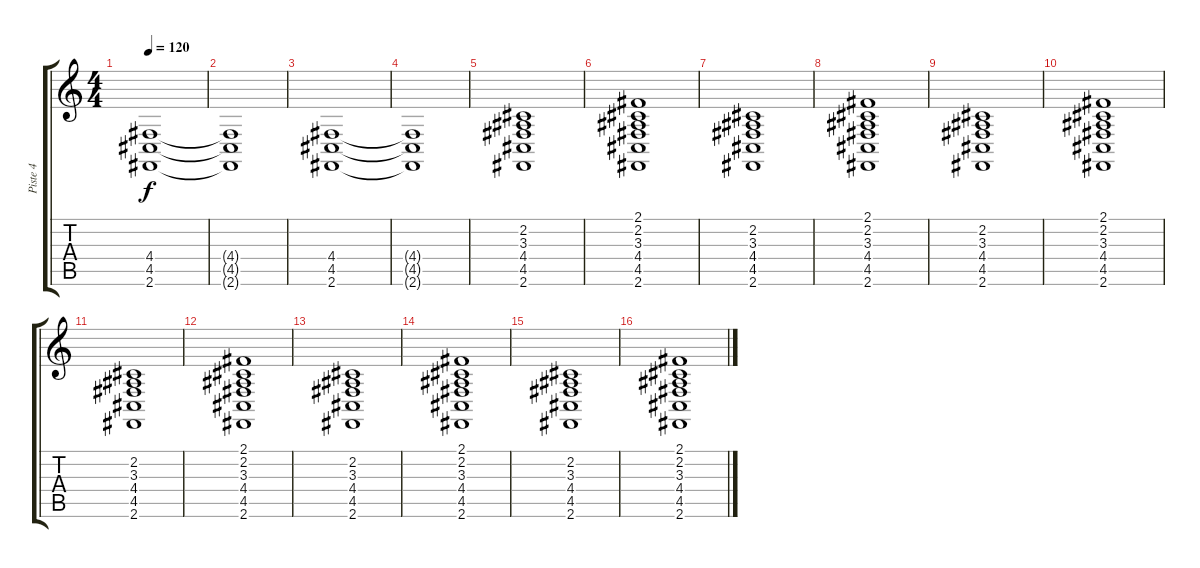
\track ("Piste 4" "Piste 4") {instrument pad2warm}
\staff {score tabs}
\tuning (E4 B3 G3 D3 A2 E2) {hide}
\ts (4 4)
\tempo 120
\clef g2
\ks c
(4.4 4.5 2.6).1{dy f} |
(4.4{t} 4.5{t} 2.6{t}).1 |
(4.4 4.5 2.6).1 |
(4.4{t} 4.5{t} 2.6{t}).1 |
(2.2 3.3 4.4 4.5 2.6).1 |
(2.1 2.2 3.3 4.4 4.5 2.6).1 |
(2.2 3.3 4.4 4.5 2.6).1 |
(2.1 2.2 3.3 4.4 4.5 2.6).1 |
(2.2 3.3 4.4 4.5 2.6).1 |
(2.1 2.2 3.3 4.4 4.5 2.6).1 |
(2.2 3.3 4.4 4.5 2.6).1 |
(2.1 2.2 3.3 4.4 4.5 2.6).1 |
(2.2 3.3 4.4 4.5 2.6).1 |
(2.1 2.2 3.3 4.4 4.5 2.6).1 |
(2.2 3.3 4.4 4.5 2.6).1 |
(2.1 2.2 3.3 4.4 4.5 2.6).1
